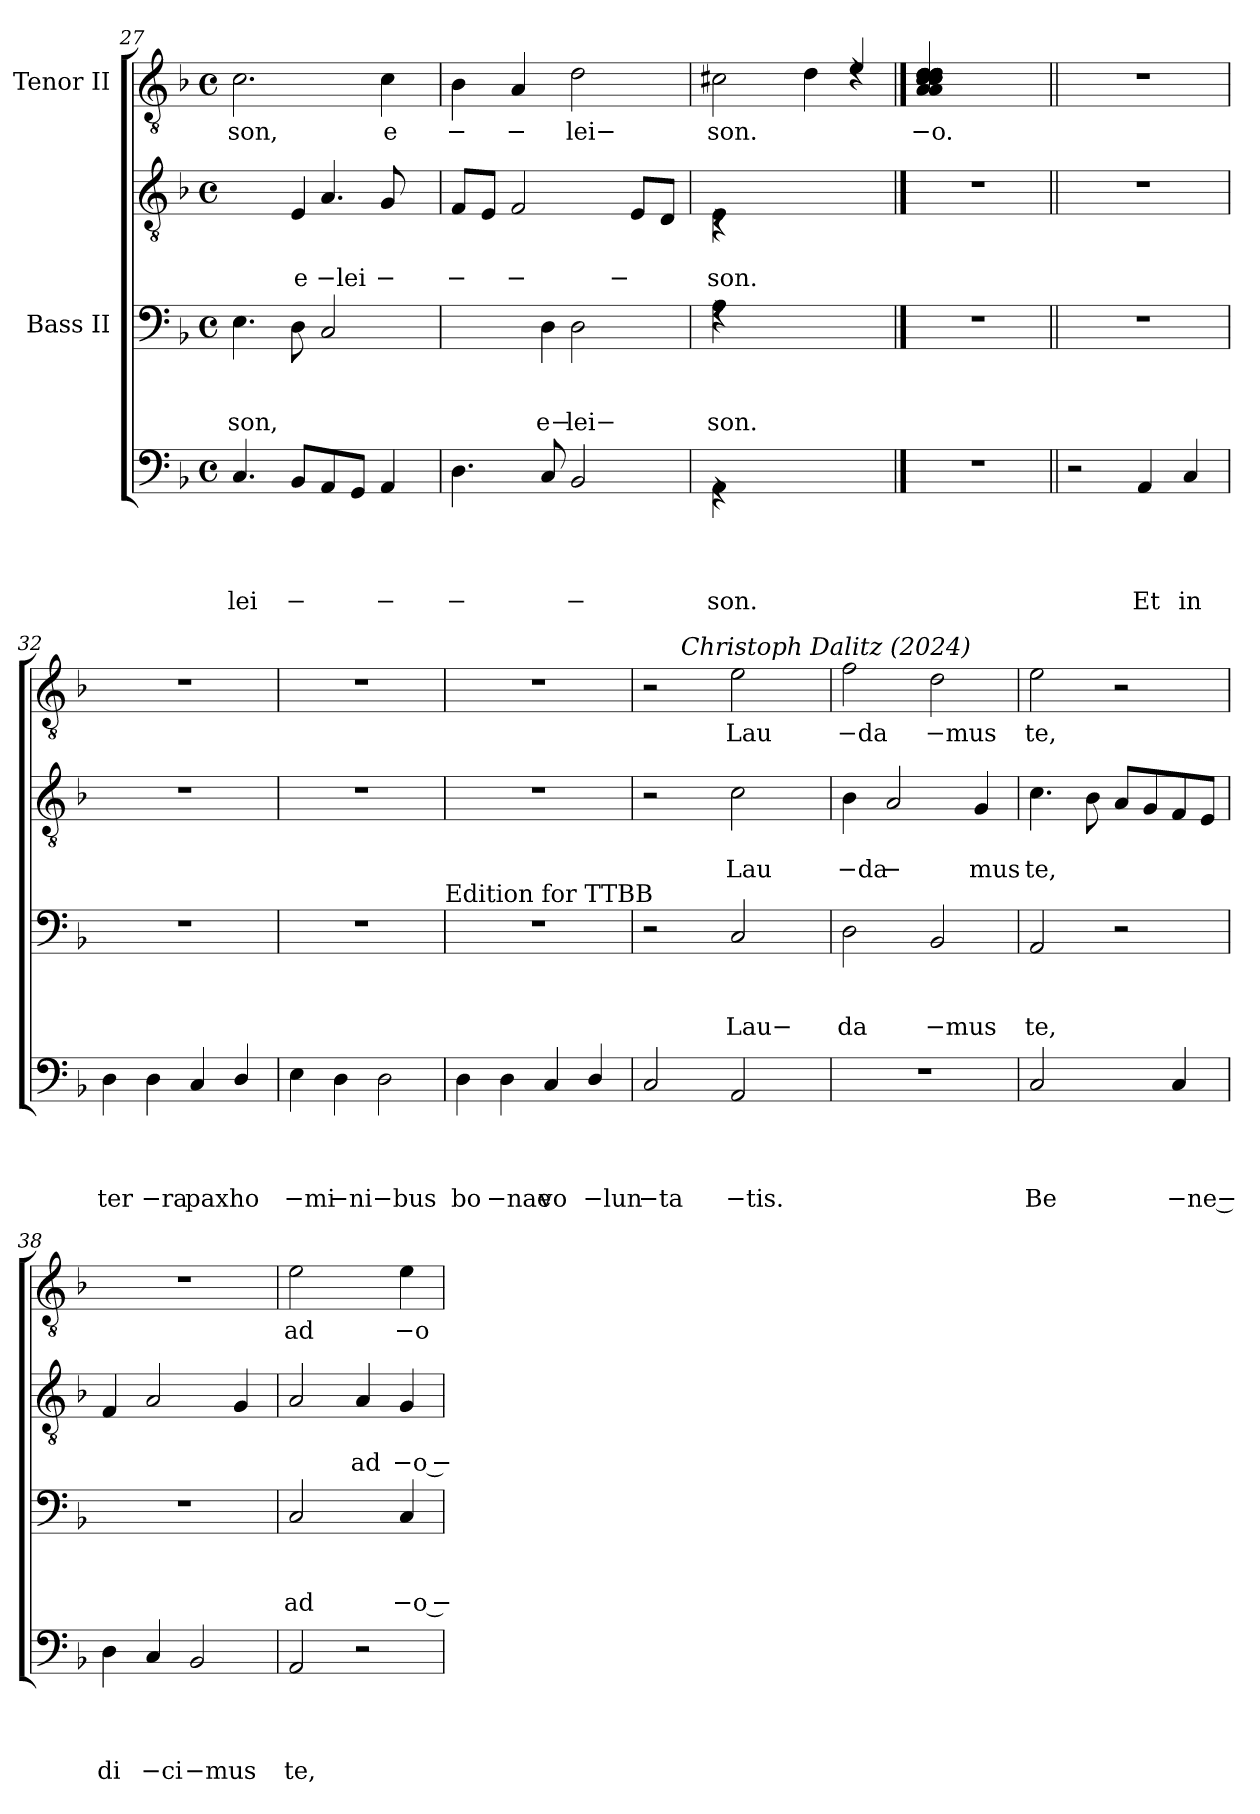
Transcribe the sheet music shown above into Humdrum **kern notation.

**kern	**text	**text	**text	**text	**kern	**text	**text	**text	**kern	**text	**text	**kern	**text
*part4	*part4	*part4	*part4	*part4	*part3	*part3	*part3	*part3	*part2	*part2	*part2	*part1	*part1
*staff4	*staff4	*staff4	*staff4	*staff4	*staff3	*staff3	*staff3	*staff3	*staff2	*staff2	*staff2	*staff1	*staff1
*	*	*	*	*	*I"Bass II	*	*	*	*	*	*	*I"Tenor II	*
*clefF4	*	*	*	*	*clefF4	*	*	*	*clefGv2	*	*	*clefGv2	*
*k[b-]	*	*	*	*	*k[b-]	*	*	*	*k[b-]	*	*	*k[b-]	*
*F:	*	*	*	*	*F:	*	*	*	*F:	*	*	*F:	*
*M4/4	*	*	*	*	*M4/4	*	*	*	*M4/4	*	*	*M4/4	*
*met(c)	*	*	*	*	*met(c)	*	*	*	*met(c)	*	*	*met(c)	*
=27	=27	=27	=27	=27	=27	=27	=27	=27	=27	=27	=27	=27	=27
!	!	!	!	!LO:LY:b	!	!	!	!LO:LY:b	!	!	!	!	!LO:LY:b
*	*	*	*	*	*	*	*	*	*^	*	*	*	*
*	*	*	*	*	*	*	*	*	*	*^	*	*	*	*
4.C/	.	.	.	lei	4.E\	.	.	son,	4.ryy	2ryy	2.ryy	.	.	2.c\	son,
!	!	!	!	!LO:LY:b	!	!	!	!	!	!	!	!	!LO:LY:b	!	!
8BB-/L	.	.	.	−	8D\	.	.	.	4E/	.	.	.	e	.	.
!	!	!	!	!	!	!	!	!	!	!	!	!	!LO:LY:b:rj	!	!
8AA/	.	.	.	.	2C/	.	.	.	.	4.A/	.	.	−lei	.	.
8GG/J	.	.	.	.	.	.	.	.	8ryy	.	.	.	.	.	.
!	!	!	!	!LO:LY:b	!	!	!	!	!	!	!	!	!LO:LY:b	!	!LO:LY:b
4AA/	.	.	.	−	.	.	.	.	4ryy	.	8G/	.	−	4c\	e
.	.	.	.	.	.	.	.	.	.	8ryy	8ryy	.	.	.	.
=28	=28	=28	=28	=28	=28	=28	=28	=28	=28	=28	=28	=28	=28	=28	=28
!	!	!	!	!LO:LY:b	!	!	!	!	!	!	!	!	!LO:LY:b	!	!LO:LY:b
*	*	*	*	*	*^	*	*	*	*v	*v	*v	*	*	*	*
4.D\	.	.	.	−	4.ryy	2ryy	.	.	.	8F/L	.	−	4B-\	−
.	.	.	.	.	.	.	.	.	.	8E/J	.	.	.	.
!	!	!	!	!	!	!	!	!	!	!	!	!LO:LY:b	!	!LO:LY:b
.	.	.	.	.	.	.	.	.	.	2F/	.	−	4A/	−
!	!	!	!	!	!	!	!	!	!LO:LY:b	!	!	!	!	!
8C/	.	.	.	.	4D\	.	.	.	e−	.	.	.	.	.
!	!	!	!	!LO:LY:b	!	!	!	!	!LO:LY:b	!	!	!	!	!LO:LY:b
2BB-/	.	.	.	−	.	2D\	.	.	lei−	.	.	.	2d\	lei−
.	.	.	.	.	4.ryy	.	.	.	.	.	.	.	.	.
!	!	!	!	!	!	!	!	!	!	!	!	!LO:LY:b	!	!
.	.	.	.	.	.	.	.	.	.	8E/L	.	−	.	.
.	.	.	.	.	.	.	.	.	.	8D/J	.	.	.	.
=29	=29	=29	=29	=29	=29	=29	=29	=29	=29	=29	=29	=29	=29	=29
*^	*	*	*	*	*	*	*	*	*	*^	*	*	*	*
!	!LO:N:head=solid	!	!	!	!LO:LY:b	!	!LO:N:head=solid	!	!	!LO:LY:b	!	!LO:N:head=solid	!	!LO:LY:b	!	!LO:LY:b
*	*	*	*	*	*	*	*	*	*	*	*	*	*	*	*^	*
4rFF	4AA\	.	.	.	son.	4rF	4A\	.	.	son.	4rC	4E\	.	son.	2.ryy	2c#X\	son.
2.ryy	2.ryy	.	.	.	.	2.ryy	2.ryy	.	.	.	2.ryy	2.ryy	.	.	.	.	.
.	.	.	.	.	.	.	.	.	.	.	.	.	.	.	.	4d\	.
!	!	!	!	!	!	!	!	!	!	!	!	!	!	!	!LO:N:head=solid	!	!
.	.	.	.	.	.	.	.	.	.	.	.	.	.	.	4e/	4rc	.
*v	*v	*	*	*	*	*	*	*	*	*	*v	*v	*	*	*	*	*
*	*	*	*	*	*v	*v	*	*	*	*	*	*	*	*	*
!!LO:PB:g=z
==30	==30	==30	==30	==30	==30	==30	==30	==30	==30	==30	==30	==30	==30	==30
!	!	!	!	!	!	!	!	!	!	!	!	!	!	!LO:LY:b
*	*	*	*	*	*	*	*	*	*	*	*	*v	*v	*
1r	.	.	.	.	1r	.	.	.	1r	.	.	(4A/ 4A/ 4c/ 4c/ 4c/ 4c/ 4d/ 4d/ 4d/ 4d/	−o.
.	.	.	.	.	.	.	.	.	.	.	.	2.ryy	.
!!LO:LB:g=z
=31||	=31||	=31||	=31||	=31||	=31||	=31||	=31||	=31||	=31||	=31||	=31||	=31||	=31||
2r	.	.	.	.	1r	.	.	.	1r	.	.	1r	.
!	!	!	!	!LO:LY:b	!	!	!	!	!	!	!	!	!
4AA/	.	.	.	Et	.	.	.	.	.	.	.	.	.
!	!	!	!	!LO:LY:b	!	!	!	!	!	!	!	!	!
4C/	.	.	.	in	.	.	.	.	.	.	.	.	.
=32	=32	=32	=32	=32	=32	=32	=32	=32	=32	=32	=32	=32	=32
!	!	!	!	!LO:LY:b	!	!	!	!	!	!	!	!	!
4D\	.	.	.	ter	1r	.	.	.	1r	.	.	1r	.
!	!	!	!	!LO:LY:b:rj	!	!	!	!	!	!	!	!	!
4D\	.	.	.	−ra	.	.	.	.	.	.	.	.	.
!	!	!	!	!LO:LY:b	!	!	!	!	!	!	!	!	!
4C/	.	.	.	pax	.	.	.	.	.	.	.	.	.
!	!	!	!	!LO:LY:b	!	!	!	!	!	!	!	!	!
4D/	.	.	.	ho	.	.	.	.	.	.	.	.	.
=33	=33	=33	=33	=33	=33	=33	=33	=33	=33	=33	=33	=33	=33
!	!	!	!	!LO:LY:b:rj	!	!	!	!	!	!	!	!	!
4E\	.	.	.	−mi	1r	.	.	.	1r	.	.	1r	.
!	!	!	!	!LO:LY:b:rj	!	!	!	!	!	!	!	!	!
4D\	.	.	.	−ni	.	.	.	.	.	.	.	.	.
!	!	!	!	!LO:LY:b:rj	!	!	!	!	!	!	!	!	!
2D\	.	.	.	−bus	.	.	.	.	.	.	.	.	.
!	!	!	!	!	!LO:TX:a:t=Edition for TTBB	!	!	!	!	!	!	!	!
=34	=34	=34	=34	=34	=34	=34	=34	=34	=34	=34	=34	=34	=34
!	!	!	!	!LO:LY:b	!	!	!	!	!	!	!	!	!
4D\	.	.	.	bo	1r	.	.	.	1r	.	.	1r	.
!	!	!	!	!LO:LY:b:rj	!	!	!	!	!	!	!	!	!
4D\	.	.	.	−nae	.	.	.	.	.	.	.	.	.
!	!	!	!	!LO:LY:b	!	!	!	!	!	!	!	!	!
4C/	.	.	.	vo	.	.	.	.	.	.	.	.	.
!	!	!	!	!LO:LY:b:rj	!	!	!	!	!	!	!	!	!
4D/	.	.	.	−lun	.	.	.	.	.	.	.	.	.
=35	=35	=35	=35	=35	=35	=35	=35	=35	=35	=35	=35	=35	=35
!	!	!	!	!LO:LY:b:rj	!	!	!	!	!	!	!	!	!
*	*	*	*	*	*	*	*	*	*	*	*	*^	*
2C/	.	.	.	−ta	2r	.	.	.	2r	.	.	2r	8.ryy	.
!	!	!	!	!	!	!	!	!	!	!	!	!	!LO:TX:a:i:t=Christoph Dalitz (2024)	!
.	.	.	.	.	.	.	.	.	.	.	.	.	2ryy	.
!	!	!	!	!LO:LY:b:rj	!	!	!	!LO:LY:b	!	!	!LO:LY:b	!	!	!LO:LY:b
2AA/	.	.	.	−tis.	2C/	.	.	Lau−	2c\	.	Lau	2e\	.	Lau
.	.	.	.	.	.	.	.	.	.	.	.	.	4ryy	.
.	.	.	.	.	.	.	.	.	.	.	.	.	16ryy	.
=36	=36	=36	=36	=36	=36	=36	=36	=36	=36	=36	=36	=36	=36	=36
!	!	!	!	!	!	!	!	!LO:LY:b	!	!	!LO:LY:b:rj	!	!	!LO:LY:b:rj
*	*	*	*	*	*	*	*	*	*	*	*	*v	*v	*
1r	.	.	.	.	2D\	.	.	da	4B-\	.	−da	2f\	−da
!	!	!	!	!	!	!	!	!	!	!	!LO:LY:b	!	!
.	.	.	.	.	.	.	.	.	2A/	.	−	.	.
!	!	!	!	!	!	!	!	!LO:LY:b:rj	!	!	!	!	!LO:LY:b:rj
.	.	.	.	.	2BB-/	.	.	−mus	.	.	.	2d\	−mus
!	!	!	!	!	!	!	!	!	!	!	!LO:LY:b	!	!
.	.	.	.	.	.	.	.	.	4G/	.	mus	.	.
!!LO:LB:g=z
=37	=37	=37	=37	=37	=37	=37	=37	=37	=37	=37	=37	=37	=37
!	!	!	!	!LO:LY:b	!	!	!	!LO:LY:b	!	!	!LO:LY:b	!	!LO:LY:b
2C/	.	.	.	Be	2AA/	.	.	te,	4.c\	.	te,	2e\	te,
.	.	.	.	.	.	.	.	.	8B-\	.	.	.	.
4ryy	.	.	.	.	2r	.	.	.	8A/L	.	.	2r	.
.	.	.	.	.	.	.	.	.	8G/	.	.	.	.
!	!	!	!	!LO:LY:b:rj	!	!	!	!	!	!	!	!	!
4C/	.	.	.	−ne −	.	.	.	.	8F/	.	.	.	.
.	.	.	.	.	.	.	.	.	8E/J	.	.	.	.
=38	=38	=38	=38	=38	=38	=38	=38	=38	=38	=38	=38	=38	=38
!	!	!	!	!LO:LY:b	!	!	!	!	!	!	!	!	!
4D\	.	.	.	di	1r	.	.	.	4F/	.	.	1r	.
!	!	!	!	!LO:LY:b:rj	!	!	!	!	!	!	!	!	!
4C/	.	.	.	−ci	.	.	.	.	2A/	.	.	.	.
!	!	!	!	!LO:LY:b:rj	!	!	!	!	!	!	!	!	!
2BB-/	.	.	.	−mus	.	.	.	.	.	.	.	.	.
.	.	.	.	.	.	.	.	.	4G/	.	.	.	.
=39	=39	=39	=39	=39	=39	=39	=39	=39	=39	=39	=39	=39	=39
!	!	!	!	!LO:LY:b	!	!	!	!LO:LY:b	!	!	!	!	!LO:LY:b
2AA/	.	.	.	te,	2C/	.	.	ad	2A/	.	.	2e\	ad
!	!	!	!	!	!	!	!	!	!	!	!LO:LY:b	!	!
2r	.	.	.	.	4ryy	.	.	.	4A/	.	ad	4ryy	.
!	!	!	!	!	!	!	!	!LO:LY:b:rj	!	!	!LO:LY:b:rj	!	!LO:LY:b:rj
.	.	.	.	.	4C/	.	.	−o −	4G/	.	−o −	4e\	−o
=	=	=	=	=	=	=	=	=	=	=	=	=	=
*-	*-	*-	*-	*-	*-	*-	*-	*-	*-	*-	*-	*-	*-
